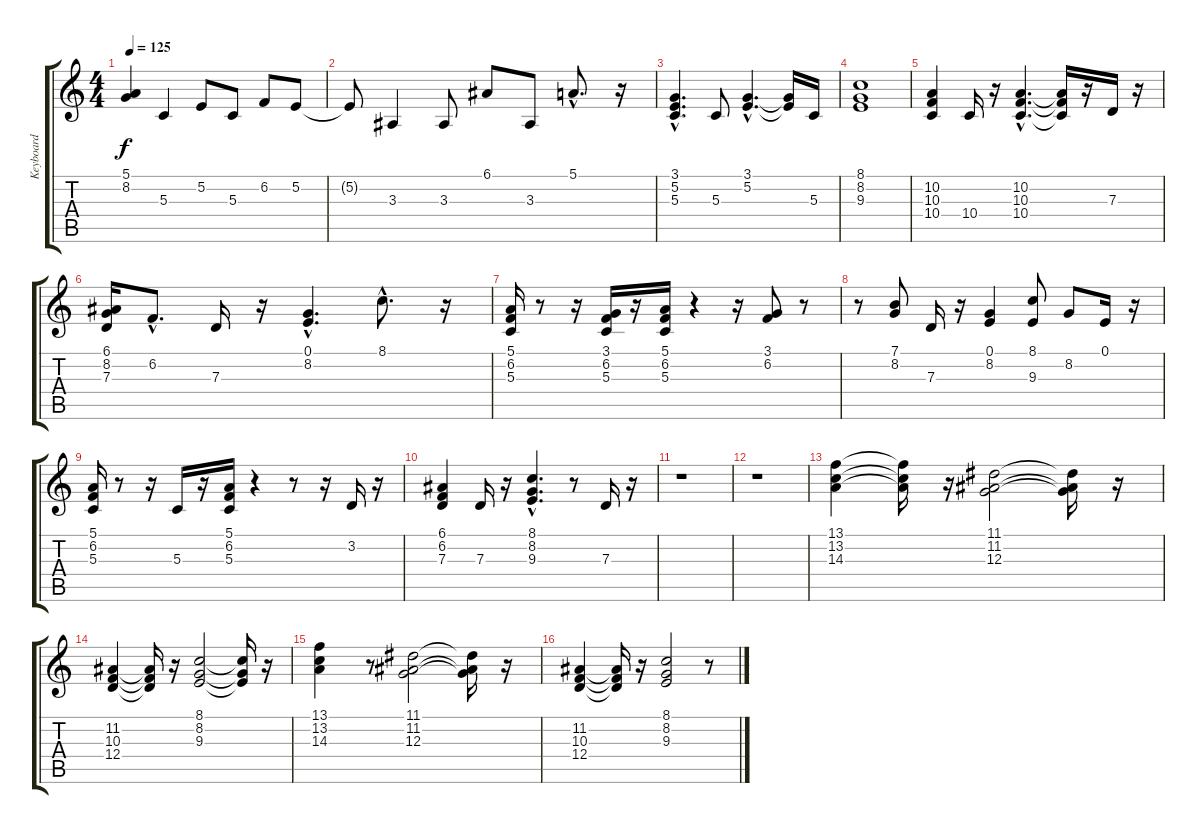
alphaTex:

\track ("Keyboard" "Keyboard") {instrument drawbarorgan}
\staff {score tabs}
\tuning (E4 B3 G3 D3 A2 E2) {hide}
\ts (4 4)
\tempo 125
\clef g2
\ks c
(5.1 8.2).4{dy f} 5.3.4 5.2.8 5.3.8 6.2.8 5.2.8 |
5.2{t}.8 3.3.4 3.3.8 6.1.8 3.3.8 5.1{hac}.8{d} r.16 |
(3.1{hac} 5.2{hac} 5.3{hac}).4{d} 5.3.8 (3.1{hac} 5.2{hac}).4{d} (3.1{t} 5.2{t}).16 5.3.16 |
(8.1 8.2 9.3).1 |
(10.2 10.3 10.4).4 10.4.16 r.16 (10.2{hac} 10.3{hac} 10.4{hac}).4{d} (10.2{t} 10.3{t} 10.4{t}).16 r.16 7.3.16 r.16 |
(6.1 8.2 7.3).16 6.2{hac}.8{d} 7.3.16 r.16 (0.1{hac} 8.2{hac}).4{d} 8.1{hac}.8{d} r.16 |
(5.1 6.2 5.3).16 r.8 r.16 (3.1 6.2 5.3).16 r.16 (5.1 6.2 5.3).16 r.4 r.16 (3.1 6.2).8 r.8 |
r.8 (7.1 8.2).8 7.3.16 r.16 (0.1 8.2).4 (8.1 9.3).8 8.2.8 0.1.16 r.16 |
(5.1 6.2 5.3).16 r.8 r.16 5.3.16 r.16 (5.1 6.2 5.3).16 r.4 r.8 r.16 3.2.16 r.16 |
(6.1 6.2 7.3).4 7.3.16 r.16 (8.1{hac} 8.2{hac} 9.3{hac}).4{d} r.8 7.3.16 r.16 |
r.1 |
r.1 |
(13.1 13.2 14.3).4 (13.1{t} 13.2{t} 14.3{t}).16 r.16 (11.1 11.2 12.3).2 (11.1{t} 11.2{t} 12.3{t}).16 r.16 |
(11.2 10.3 12.4).4 (11.2{t} 10.3{t} 12.4{t}).16 r.16 (8.1 8.2 9.3).2 (8.1{t} 8.2{t} 9.3{t}).16 r.16 |
(13.1 13.2 14.3).4 r.8 (11.1 11.2 12.3).2 (11.1{t} 11.2{t} 12.3{t}).16 r.16 |
(11.2 10.3 12.4).4 (11.2{t} 10.3{t} 12.4{t}).16 r.16 (8.1 8.2 9.3).2 r.8
